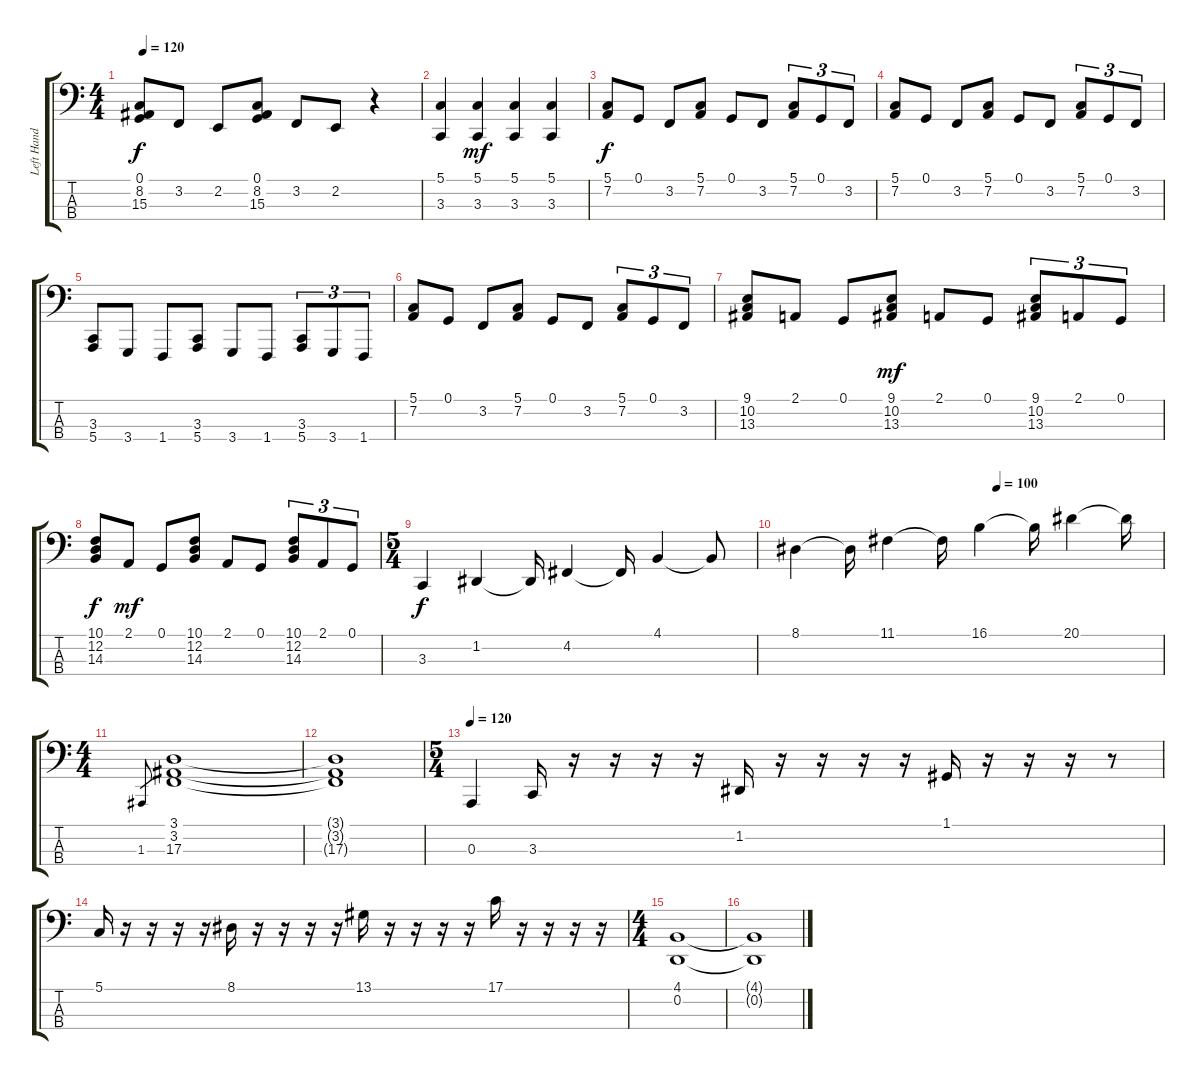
\track ("Left Hand" "Left Hand") {instrument acousticgrandpiano}
\staff {score tabs}
\tuning (G2 D2 A1 E1) {hide}
\ts (4 4)
\tempo 120
\clef f4
\ks c
(0.1 8.2 15.3).8{dy f} 3.2.8 2.2.8 (0.1 8.2 15.3).8 3.2.8 2.2.8 r.4 |
(5.1 3.3).4 (5.1 3.3).4{dy mf} (5.1 3.3).4 (5.1 3.3).4 |
(5.1 7.2).8{dy f} 0.1.8 3.2.8 (5.1 7.2).8 0.1.8 3.2.8 (5.1 7.2).8{tu (3 2)} 0.1.8{tu (3 2)} 3.2.8{tu (3 2)} |
(5.1 7.2).8 0.1.8 3.2.8 (5.1 7.2).8 0.1.8 3.2.8 (5.1 7.2).8{tu (3 2)} 0.1.8{tu (3 2)} 3.2.8{tu (3 2)} |
(3.3 5.4).8 3.4.8 1.4.8 (3.3 5.4).8 3.4.8 1.4.8 (3.3 5.4).8{tu (3 2)} 3.4.8{tu (3 2)} 1.4.8{tu (3 2)} |
(5.1 7.2).8 0.1.8 3.2.8 (5.1 7.2).8 0.1.8 3.2.8 (5.1 7.2).8{tu (3 2)} 0.1.8{tu (3 2)} 3.2.8{tu (3 2)} |
(9.1 10.2 13.3).8 2.1.8 0.1.8 (9.1 10.2 13.3).8{dy mf} 2.1.8 0.1.8 (9.1 10.2 13.3).8{tu (3 2)} 2.1.8{tu (3 2)} 0.1.8{tu (3 2)} |
(10.1 12.2 14.3).8{dy f} 2.1.8{dy mf} 0.1.8 (10.1 12.2 14.3).8 2.1.8 0.1.8 (10.1 12.2 14.3).8{tu (3 2)} 2.1.8{tu (3 2)} 0.1.8{tu (3 2)} |
\ts (5 4)
3.3.4{dy f} 1.2.4 1.2{t}.16 4.2.4 4.2{t}.16 4.1.4 4.1{t}.8 |
\tempo (100 0.55)
8.1.4 8.1{t}.16 11.1.4 11.1{t}.16 16.1.4 16.1{t}.16 20.1.4 20.1{t}.16 |
\ts (4 4)
1.3.8{gr} (3.1 3.2 17.3).1 |
(3.1{t} 3.2{t} 17.3{t}).1 |
\ts (5 4)
\tempo 120
0.3.4 3.3.16 r.16 r.16 r.16 r.16 1.2.16 r.16 r.16 r.16 r.16 1.1.16 r.16 r.16 r.16 r.8 |
5.1.16 r.16 r.16 r.16 r.16 8.1.16 r.16 r.16 r.16 r.16 13.1.16 r.16 r.16 r.16 r.16 17.1.16 r.16 r.16 r.16 r.16 |
\ts (4 4)
(4.1 0.2).1 |
(4.1{t} 0.2{t}).1
